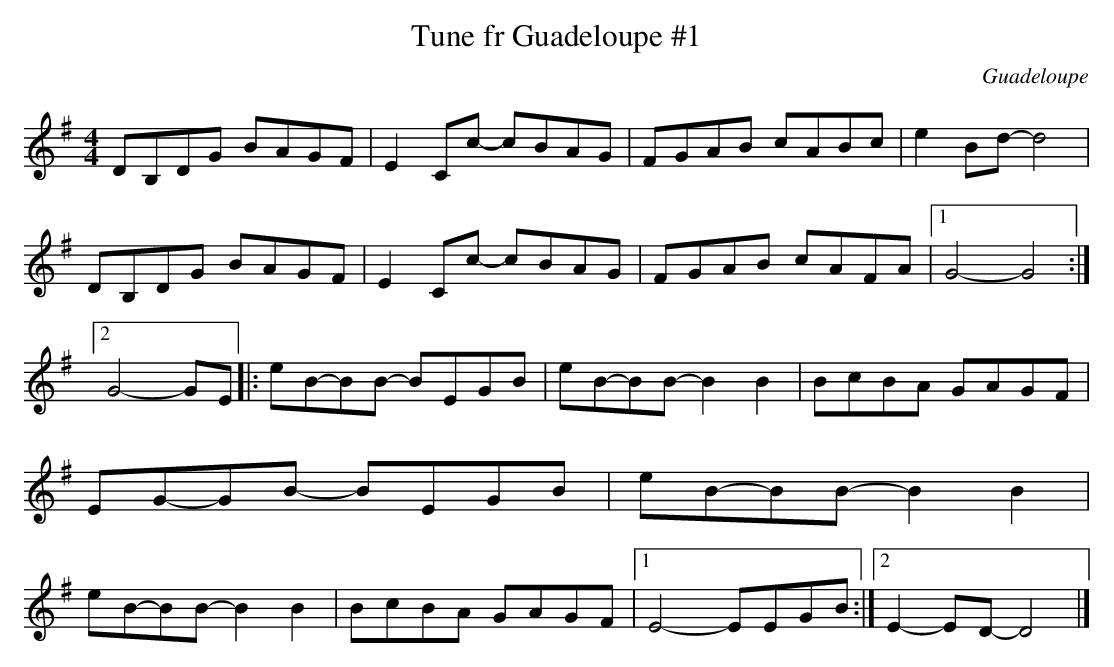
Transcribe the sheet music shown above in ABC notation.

X:1
T:Tune fr Guadeloupe #1
M:4/4
O:Guadeloupe
K:G major
DB,DG BAGF| E2Cc- cBAG| FGAB cABc| e2Bd- d4|\
DB,DG BAGF| E2Cc- cBAG| FGAB cAFA|1 G4-G4 :|2 G4- GE|:\
eB-BB- BEGB| eB-BB- B2B2| BcBA GAGF| EG-GB- BEGB|\
eB-BB- B2B2| eB-BB-B2B2| BcBA GAGF|1 E4-EEGB :|2 E2-ED-D4|]
